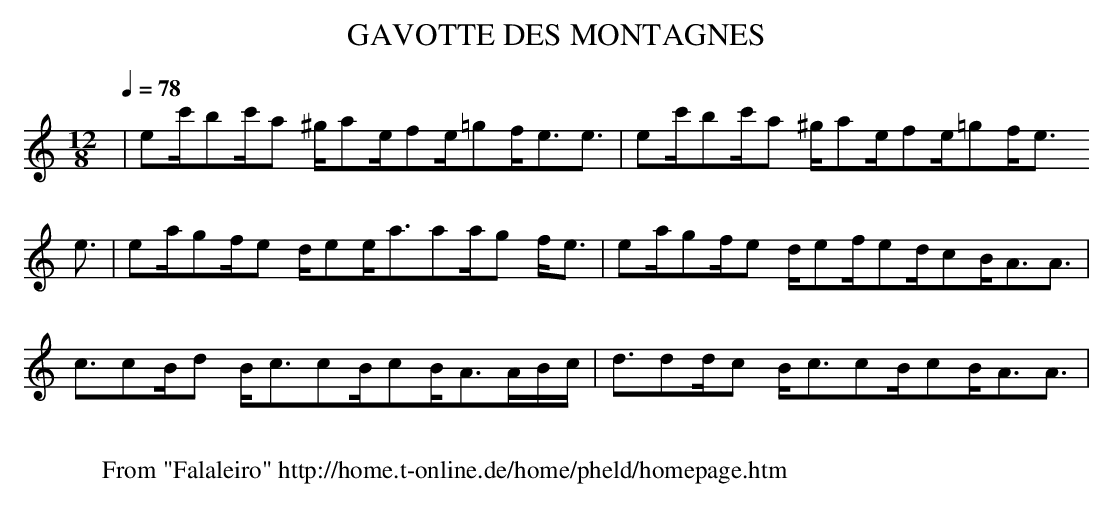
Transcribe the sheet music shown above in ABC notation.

X:1
T:GAVOTTE DES MONTAGNES
M:12/8
L:1/8
Q:1/4=78
K:C
|ec'/2bc'/2a ^g/2ae/2fe/2=gf/2e3/2e3/2|ec'/2bc'/2a ^g/2ae/2fe/2=gf/2e3/2
e3/2|ea/2gf/2e d/2ee/2a3/2aa/2g f<e|ea/2gf/2e d/2ef/2ed/2cB/2A3/2A3/2|
c3/2cB/2d B<ccB/2cB/2A3/2A/2B/2c/2|d3/2dd/2c B/2c3/2cB/2cB/2A3/2A3/2|
W:
W: From "Falaleiro" http://home.t-online.de/home/pheld/homepage.htm
